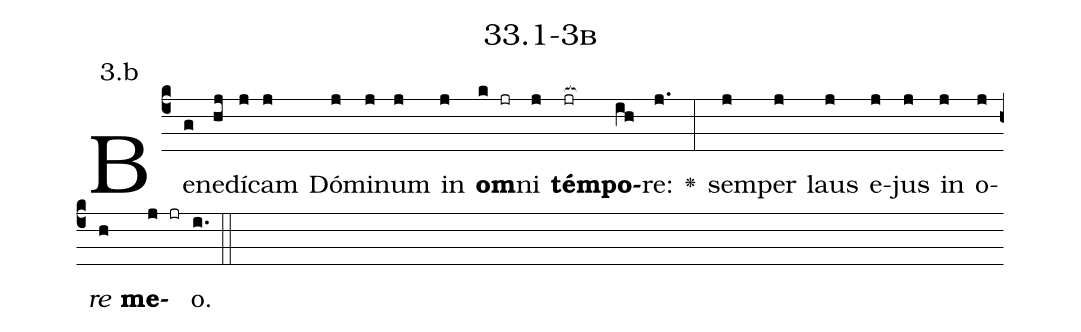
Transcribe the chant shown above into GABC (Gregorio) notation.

name: 33.1-3b;
annotation: 3.b;
%%
(c4)Be(g)ne(hj)dí(j)cam(j) Dó(j)mi(j)num(j) in(j) <b>om</b>(k jr)ni(j) <b>tém</b>(jr[ocb:1{])<b>po</b>(ih[ocb:0}])re:(j.) <v>\greheightstar</v>(:) sem(j)per(j) laus(j) e(j)jus(j) in(j) o(j)<i>re</i>(h) <b>me</b>(j jr)o.(i.) (::)


%E(j) u(j) o(j) u(h) a(j) e.(i.) (::)
